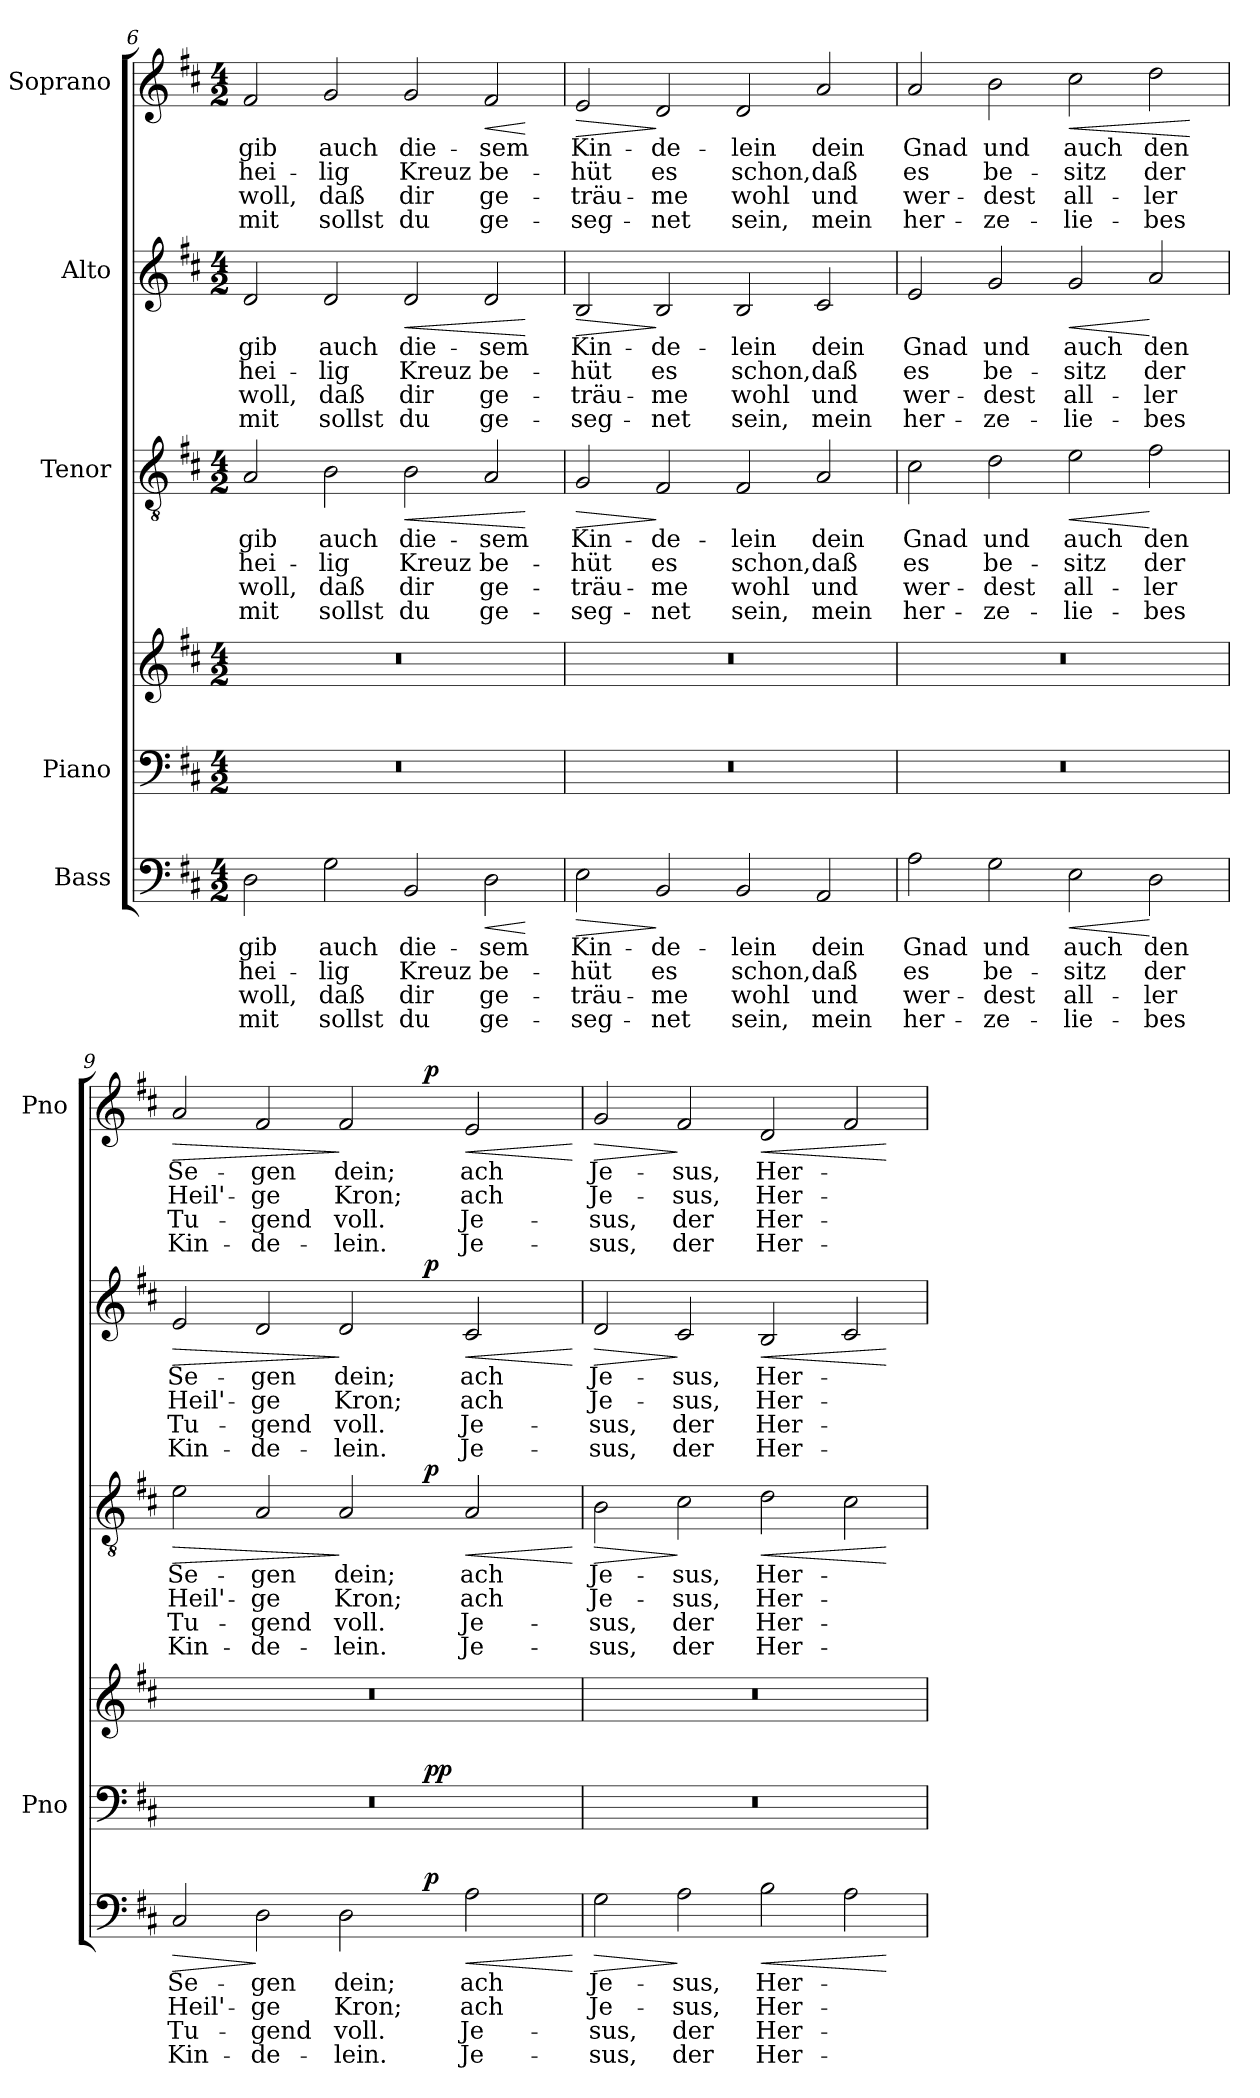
**kern	**text	**text	**text	**text	**dynam	**kern	**kern	**dynam	**kern	**text	**text	**text	**text	**dynam	**kern	**text	**text	**text	**text	**dynam	**kern	**text	**text	**text	**text	**dynam
*part5	*part5	*part5	*part5	*part5	*part5	*part4	*part4	*part4	*part3	*part3	*part3	*part3	*part3	*part3	*part2	*part2	*part2	*part2	*part2	*part2	*part1	*part1	*part1	*part1	*part1	*part1
*staff6	*staff6	*staff6	*staff6	*staff6	*staff6	*staff5	*staff4	*staff4/5	*staff3	*staff3	*staff3	*staff3	*staff3	*staff3	*staff2	*staff2	*staff2	*staff2	*staff2	*staff2	*staff1	*staff1	*staff1	*staff1	*staff1	*staff1
*I"Bass	*	*	*	*	*	*I"Piano	*	*	*I"Tenor	*	*	*	*	*	*I"Alto	*	*	*	*	*	*I"Soprano	*	*	*	*	*
*	*	*	*	*	*	*I'Pno	*	*	*	*	*	*	*	*	*	*	*	*	*	*	*I'Pno	*	*	*	*	*
*clefF4	*	*	*	*	*	*clefF4	*clefG2	*	*clefGv2	*	*	*	*	*	*clefG2	*	*	*	*	*	*clefG2	*	*	*	*	*
*k[f#c#]	*	*	*	*	*	*k[f#c#]	*k[f#c#]	*	*k[f#c#]	*	*	*	*	*	*k[f#c#]	*	*	*	*	*	*k[f#c#]	*	*	*	*	*
*D:	*	*	*	*	*	*D:	*D:	*	*D:	*	*	*	*	*	*D:	*	*	*	*	*	*D:	*	*	*	*	*
*M4/2	*	*	*	*	*	*M4/2	*M4/2	*	*M4/2	*	*	*	*	*	*M4/2	*	*	*	*	*	*M4/2	*	*	*	*	*
=6	=6	=6	=6	=6	=6	=6	=6	=6	=6	=6	=6	=6	=6	=6	=6	=6	=6	=6	=6	=6	=6	=6	=6	=6	=6	=6
2D\	gib	hei-	woll,	-mit	.	0r	0r	.	2A/	gib	hei-	woll,	-mit	.	2d/	gib	hei-	woll,	-mit	.	2f#/	gib	hei-	woll,	-mit	.
2G\	auch	-lig	daß	sollst	.	.	.	.	2B\	auch	-lig	daß	sollst	.	2d/	auch	-lig	daß	sollst	.	2g/	auch	-lig	daß	sollst	.
!	!	!	!	!	!	!	!	!	!	!	!	!	!	!LO:HP:b	!	!	!	!	!	!LO:HP:b	!	!	!	!	!	!
2BB/	die-	Kreuz	dir	du	.	.	.	.	2B\	die-	Kreuz	dir	du	<	2d/	die-	Kreuz	dir	du	<	2g/	die-	Kreuz	dir	du	.
!	!	!	!	!	!LO:HP:b	!	!	!	!	!	!	!	!	!	!	!	!	!	!	!	!	!	!	!	!	!LO:HP:b
2D\	-sem	be-	ge-	ge-	<	.	.	.	2A/	-sem	be-	ge-	ge-	.	2d/	-sem	be-	ge-	ge-	.	2f#/	-sem	be-	ge-	ge-	<
.	.	.	.	.	[	.	.	.	.	.	.	.	.	[	.	.	.	.	.	[	.	.	.	.	.	[
=7	=7	=7	=7	=7	=7	=7	=7	=7	=7	=7	=7	=7	=7	=7	=7	=7	=7	=7	=7	=7	=7	=7	=7	=7	=7	=7
!	!	!	!	!	!LO:HP:b	!	!	!	!	!	!	!	!	!LO:HP:b	!	!	!	!	!	!LO:HP:b	!	!	!	!	!	!LO:HP:b
2E\	Kin-	-hüt	-träu-	-seg-	>	0r	0r	.	2G/	Kin-	-hüt	-träu-	-seg-	>	2B/	Kin-	-hüt	-träu-	-seg-	>	2e/	Kin-	-hüt	-träu-	-seg-	>
2BB/	-de-	es	-me	-net	]	.	.	.	2F#/	-de-	es	-me	-net	]	2B/	-de-	es	-me	-net	]	2d/	-de-	es	-me	-net	]
2BB/	-lein	schon,	wohl	sein,	.	.	.	.	2F#/	-lein	schon,	wohl	sein,	.	2B/	-lein	schon,	wohl	sein,	.	2d/	-lein	schon,	wohl	sein,	.
2AA/	dein	daß	und	mein	.	.	.	.	2A/	dein	daß	und	mein	.	2c#/	dein	daß	und	mein	.	2a/	dein	daß	und	mein	.
=8	=8	=8	=8	=8	=8	=8	=8	=8	=8	=8	=8	=8	=8	=8	=8	=8	=8	=8	=8	=8	=8	=8	=8	=8	=8	=8
2A\	Gnad	es	wer-	her-	.	0r	0r	.	2c#\	Gnad	es	wer-	her-	.	2e/	Gnad	es	wer-	her-	.	2a/	Gnad	es	wer-	her-	.
2G\	und	be-	-dest	-ze-	.	.	.	.	2d\	und	be-	-dest	-ze-	.	2g/	und	be-	-dest	-ze-	.	2b\	und	be-	-dest	-ze-	.
!	!	!	!	!	!LO:HP:b	!	!	!	!	!	!	!	!	!LO:HP:b	!	!	!	!	!	!LO:HP:b	!	!	!	!	!	!LO:HP:b
2E\	auch	-sitz	all-	-lie-	<	.	.	.	2e\	auch	-sitz	all-	-lie-	<	2g/	auch	-sitz	all-	-lie-	<	2cc#\	auch	-sitz	all-	-lie-	<
2D\	den	der	-ler	-bes	[	.	.	.	2f#\	den	der	-ler	-bes	[	2a/	den	der	-ler	-bes	[	2dd\	den	der	-ler	-bes	.
.	.	.	.	.	.	.	.	.	.	.	.	.	.	.	.	.	.	.	.	.	.	.	.	.	.	[
!!LO:LB:g=z
=9	=9	=9	=9	=9	=9	=9	=9	=9	=9	=9	=9	=9	=9	=9	=9	=9	=9	=9	=9	=9	=9	=9	=9	=9	=9	=9
!	!	!	!	!	!LO:HP:b	!	!	!	!	!	!	!	!	!LO:HP:b	!	!	!	!	!	!LO:HP:b	!	!	!	!	!	!LO:HP:b
*^	*	*	*	*	*	*^	*^	*	*^	*	*	*	*	*	*^	*	*	*	*	*	*^	*	*	*	*	*
2C#/	1ryy	Se-	Heil'-	Tu-	Kin-	>	0r	1ryy	0r	1ryy	.	2e\	1ryy	Se-	Heil'-	Tu-	Kin-	>	2e/	1ryy	Se-	Heil'-	Tu-	Kin-	>	2a/	1ryy	Se-	Heil'-	Tu-	Kin-	>
2D\	.	-gen	-ge	-gend	-de-	]	.	.	.	.	.	2A/	.	-gen	-ge	-gend	-de-	.	2d/	.	-gen	-ge	-gend	-de-	.	2f#/	.	-gen	-ge	-gend	-de-	.
2D\	4ryy	dein;	Kron;	voll.	-lein.	.	.	4ryy	.	4ryy	.	2A/	4ryy	dein;	Kron;	voll.	-lein.	]	2d/	4ryy	dein;	Kron;	voll.	-lein.	]	2f#/	4ryy	dein;	Kron;	voll.	-lein.	]
.	16.ryy	.	.	.	.	.	.	16.ryy	.	16.ryy	.	.	16.ryy	.	.	.	.	.	.	16.ryy	.	.	.	.	.	.	16.ryy	.	.	.	.	.
!	!	!	!	!	!	!LO:DY:a	!	!	!	!	!LO:DY:a=2	!	!	!	!	!	!	!	!	!	!	!	!	!	!	!	!	!	!	!	!	!
!	!	!	!	!	!	!	!	!	!	!	!LO:DY:n=1:a	!	!	!	!	!	!	!LO:DY:a	!	!	!	!	!	!	!LO:DY:a	!	!	!	!	!	!	!LO:DY:a
.	2ryy	.	.	.	.	p	.	2ryy	.	2ryy	p p	.	2ryy	.	.	.	.	p	.	2ryy	.	.	.	.	p	.	2ryy	.	.	.	.	p
!	!	!	!	!	!	!LO:HP:b	!	!	!	!	!	!	!	!	!	!	!	!LO:HP:b	!	!	!	!	!	!	!LO:HP:b	!	!	!	!	!	!	!LO:HP:b
2A\	.	ach	ach	Je-	Je-	<	.	.	.	.	.	2A/	.	ach	ach	Je-	Je-	<	2c#/	.	ach	ach	Je-	Je-	<	2e/	.	ach	ach	Je-	Je-	<
.	8ryy	.	.	.	.	.	.	8ryy	.	8ryy	.	.	8ryy	.	.	.	.	.	.	8ryy	.	.	.	.	.	.	8ryy	.	.	.	.	.
.	32ryy	.	.	.	.	.	.	32ryy	.	32ryy	.	.	32ryy	.	.	.	.	.	.	32ryy	.	.	.	.	.	.	32ryy	.	.	.	.	.
.	.	.	.	.	.	[	.	.	.	.	.	.	.	.	.	.	.	[	.	.	.	.	.	.	[	.	.	.	.	.	.	[
=10	=10	=10	=10	=10	=10	=10	=10	=10	=10	=10	=10	=10	=10	=10	=10	=10	=10	=10	=10	=10	=10	=10	=10	=10	=10	=10	=10	=10	=10	=10	=10	=10
!	!	!	!	!	!	!LO:HP:b	!	!	!	!	!	!	!	!	!	!	!	!LO:HP:b	!	!	!	!	!	!	!LO:HP:b	!	!	!	!	!	!	!LO:HP:b
*v	*v	*	*	*	*	*	*	*	*	*	*	*v	*v	*	*	*	*	*	*v	*v	*	*	*	*	*	*v	*v	*	*	*	*	*
*	*	*	*	*	*	*v	*v	*	*	*	*	*	*	*	*	*	*	*	*	*	*	*	*	*	*	*	*	*
*	*	*	*	*	*	*	*v	*v	*	*	*	*	*	*	*	*	*	*	*	*	*	*	*	*	*	*	*
2G\	Je-	Je-	-sus,	-sus,	>	0r	0r	.	2B\	Je-	Je-	-sus,	-sus,	>	2d/	Je-	Je-	-sus,	-sus,	>	2g/	Je-	Je-	-sus,	-sus,	>
2A\	-sus,	-sus,	der	der	]	.	.	.	2c#\	-sus,	-sus,	der	der	]	2c#/	-sus,	-sus,	der	der	]	2f#/	-sus,	-sus,	der	der	]
!	!	!	!	!	!LO:HP:b	!	!	!	!	!	!	!	!	!LO:HP:b	!	!	!	!	!	!LO:HP:b	!	!	!	!	!	!LO:HP:b
2B\	Her-	Her-	Her-	Her-	<	.	.	.	2d\	Her-	Her-	Her-	Her-	<	2B/	Her-	Her-	Her-	Her-	<	2d/	Her-	Her-	Her-	Her-	<
2A\	.	.	.	.	.	.	.	.	2c#\	.	.	.	.	.	2c#/	.	.	.	.	.	2f#/	.	.	.	.	.
.	.	.	.	.	[	.	.	.	.	.	.	.	.	[	.	.	.	.	.	[	.	.	.	.	.	[
=	=	=	=	=	=	=	=	=	=	=	=	=	=	=	=	=	=	=	=	=	=	=	=	=	=	=
*-	*-	*-	*-	*-	*-	*-	*-	*-	*-	*-	*-	*-	*-	*-	*-	*-	*-	*-	*-	*-	*-	*-	*-	*-	*-	*-
